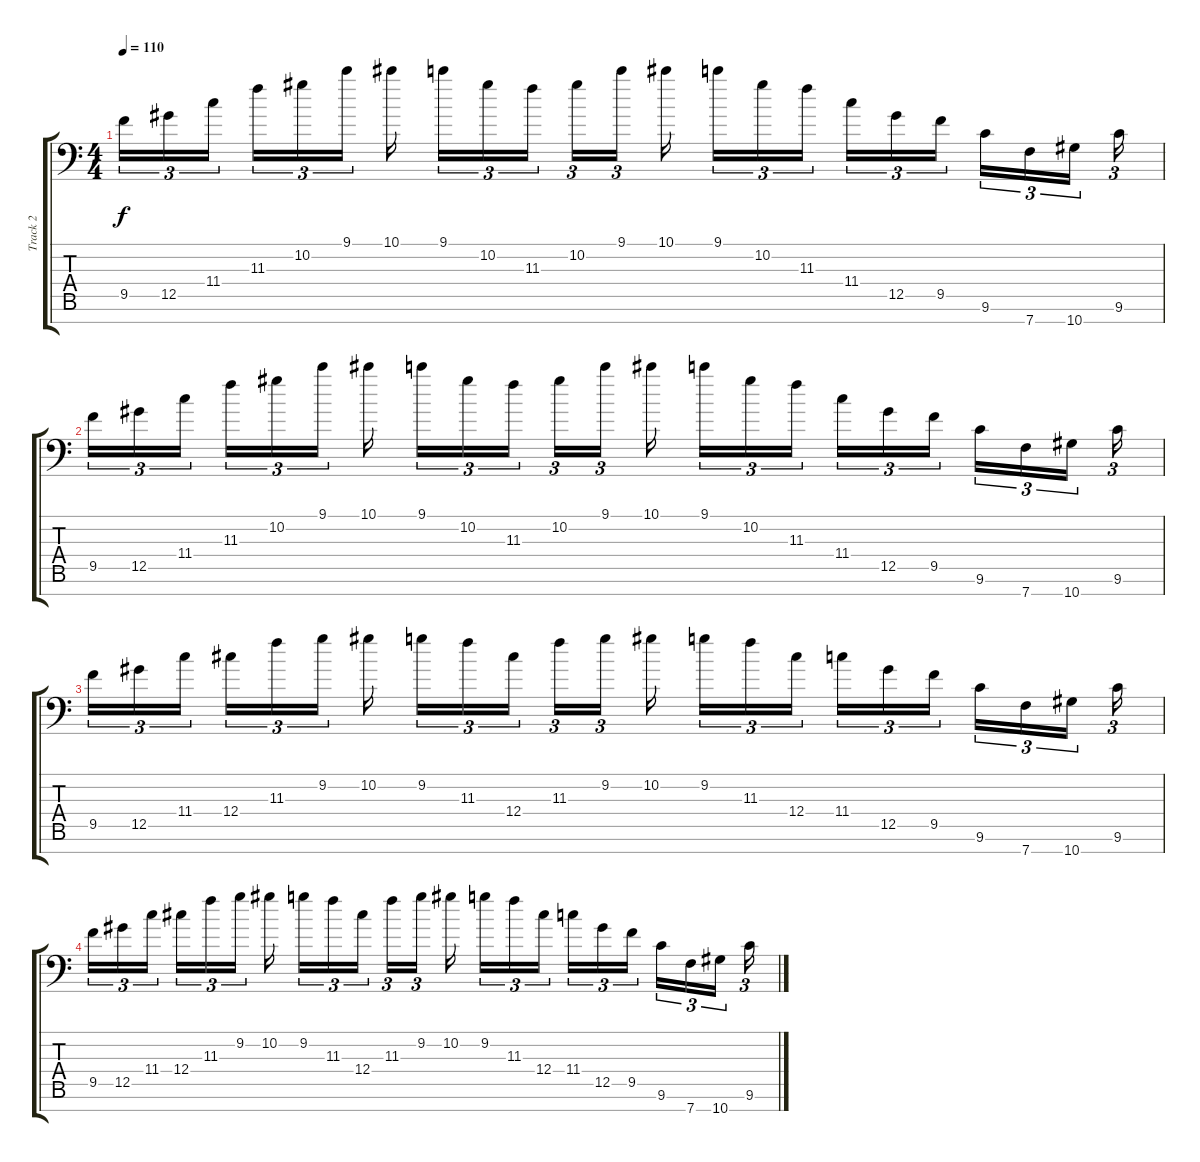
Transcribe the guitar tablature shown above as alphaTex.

\track ("Track 2" "Track 2") {instrument distortionguitar}
\staff {score tabs}
\tuning (Eb4 Bb3 Gb3 Db3 Ab2 Eb2 Bb1) {hide}
\ts (4 4)
\tempo 110
\clef f4
\ks c
9.5.16{tu (3 2) dy f} 12.5.16{tu (3 2)} 11.4.16{tu (3 2) beam splitsecondary} 11.3.16{tu (3 2)} 10.2.16{tu (3 2)} 9.1.16{tu (3 2)} 10.1.16{beam splitsecondary} 9.1.16{tu (3 2)} 10.2.16{tu (3 2)} 11.3.16{tu (3 2) beam splitsecondary} 10.2.16{tu (3 2)} 9.1.16{tu (3 2)} 10.1.16{beam splitsecondary} 9.1.16{tu (3 2)} 10.2.16{tu (3 2)} 11.3.16{tu (3 2) beam splitsecondary} 11.4.16{tu (3 2)} 12.5.16{tu (3 2)} 9.5.16{tu (3 2) beam splitsecondary} 9.6.16{tu (3 2)} 7.7.16{tu (3 2)} 10.7.16{tu (3 2) beam splitsecondary} 9.6.16{tu (3 2)} |
9.5.16{tu (3 2)} 12.5.16{tu (3 2)} 11.4.16{tu (3 2) beam splitsecondary} 11.3.16{tu (3 2)} 10.2.16{tu (3 2)} 9.1.16{tu (3 2)} 10.1.16{beam splitsecondary} 9.1.16{tu (3 2)} 10.2.16{tu (3 2)} 11.3.16{tu (3 2) beam splitsecondary} 10.2.16{tu (3 2)} 9.1.16{tu (3 2)} 10.1.16{beam splitsecondary} 9.1.16{tu (3 2)} 10.2.16{tu (3 2)} 11.3.16{tu (3 2) beam splitsecondary} 11.4.16{tu (3 2)} 12.5.16{tu (3 2)} 9.5.16{tu (3 2) beam splitsecondary} 9.6.16{tu (3 2)} 7.7.16{tu (3 2)} 10.7.16{tu (3 2) beam splitsecondary} 9.6.16{tu (3 2)} |
9.5.16{tu (3 2)} 12.5.16{tu (3 2)} 11.4.16{tu (3 2) beam splitsecondary} 12.4.16{tu (3 2)} 11.3.16{tu (3 2)} 9.2.16{tu (3 2)} 10.2.16{beam splitsecondary} 9.2.16{tu (3 2)} 11.3.16{tu (3 2)} 12.4.16{tu (3 2) beam splitsecondary} 11.3.16{tu (3 2)} 9.2.16{tu (3 2)} 10.2.16{beam splitsecondary} 9.2.16{tu (3 2)} 11.3.16{tu (3 2)} 12.4.16{tu (3 2) beam splitsecondary} 11.4.16{tu (3 2)} 12.5.16{tu (3 2)} 9.5.16{tu (3 2) beam splitsecondary} 9.6.16{tu (3 2)} 7.7.16{tu (3 2)} 10.7.16{tu (3 2) beam splitsecondary} 9.6.16{tu (3 2)} |
9.5.16{tu (3 2)} 12.5.16{tu (3 2)} 11.4.16{tu (3 2) beam splitsecondary} 12.4.16{tu (3 2)} 11.3.16{tu (3 2)} 9.2.16{tu (3 2)} 10.2.16{beam splitsecondary} 9.2.16{tu (3 2)} 11.3.16{tu (3 2)} 12.4.16{tu (3 2) beam splitsecondary} 11.3.16{tu (3 2)} 9.2.16{tu (3 2)} 10.2.16{beam splitsecondary} 9.2.16{tu (3 2)} 11.3.16{tu (3 2)} 12.4.16{tu (3 2) beam splitsecondary} 11.4.16{tu (3 2)} 12.5.16{tu (3 2)} 9.5.16{tu (3 2) beam splitsecondary} 9.6.16{tu (3 2)} 7.7.16{tu (3 2)} 10.7.16{tu (3 2) beam splitsecondary} 9.6.16{tu (3 2)}
